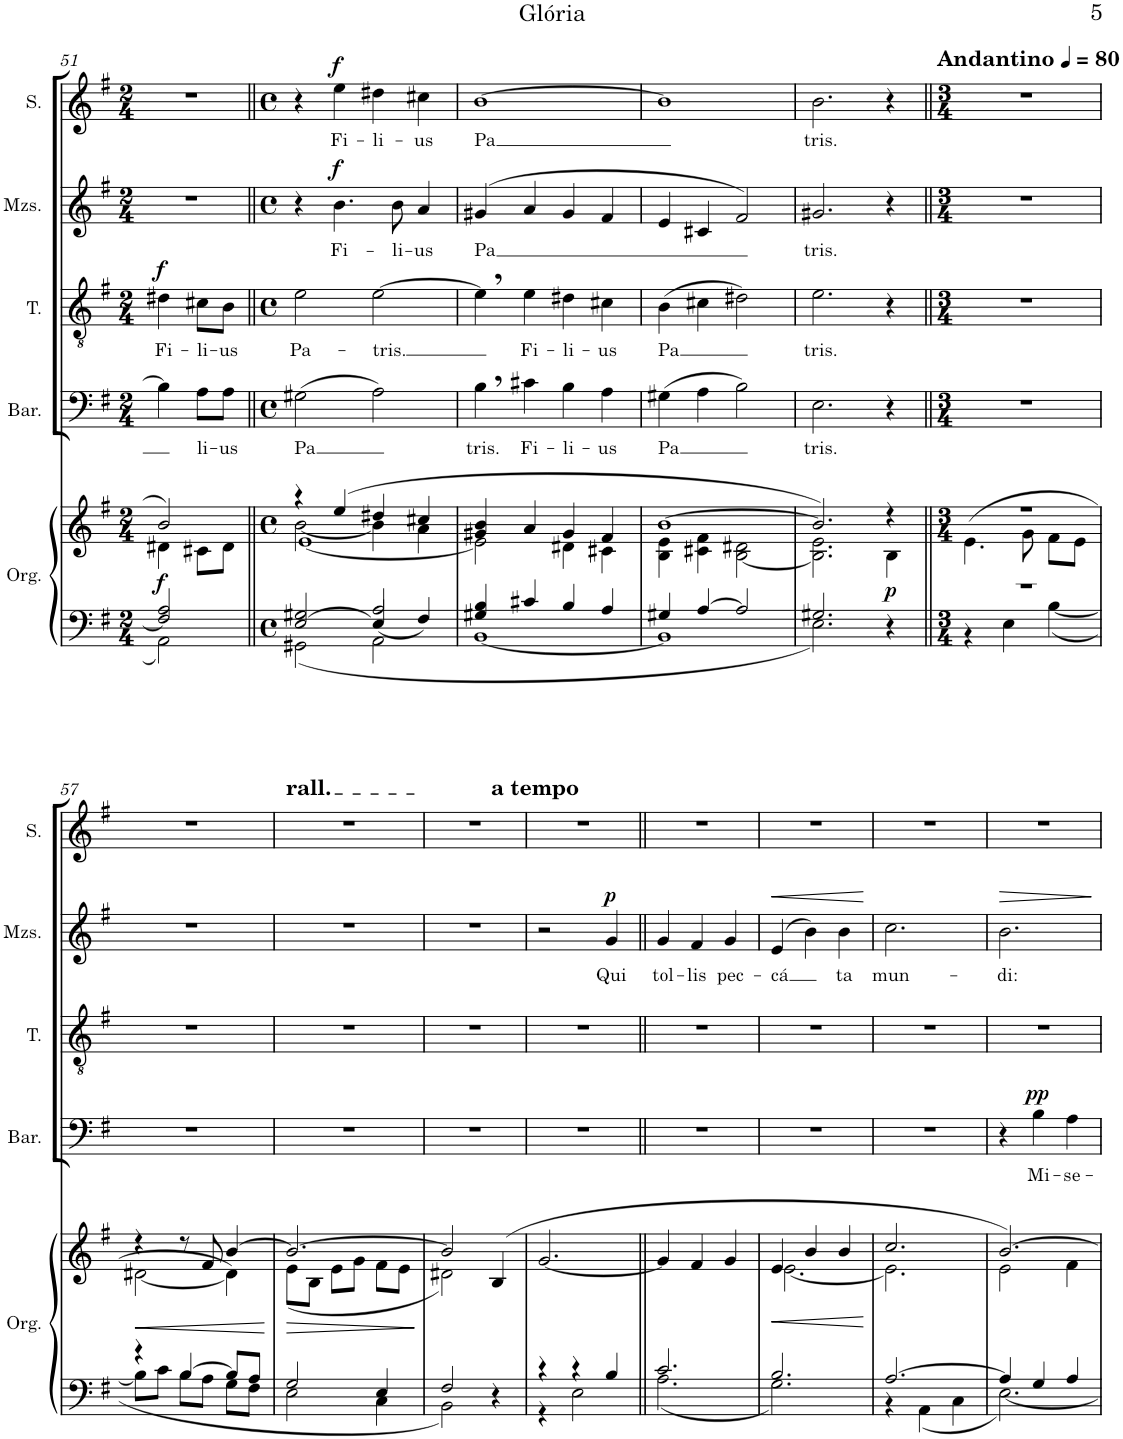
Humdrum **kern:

**kern	**kern	**dynam	**kern	**text	**dynam	**kern	**text	**dynam	**kern	**text	**dynam	**kern	**text	**dynam
*part5	*part5	*part5	*part4	*part4	*part4	*part3	*part3	*part3	*part2	*part2	*part2	*part1	*part1	*part1
*staff6	*staff5	*staff5/6	*staff4	*staff4	*staff4	*staff3	*staff3	*staff3	*staff2	*staff2	*staff2	*staff1	*staff1	*staff1
*I"Órgano	*	*	*I"Barítono	*	*	*I"Tenor	*	*	*I"Mezzosoprano	*	*	*I"Soprano	*	*
*	*	*	*I'Bar.	*	*	*I'T.	*	*	*I'Mzs.	*	*	*I'S.	*	*
!!LO:PB:g=z
*clefF4	*clefG2	*	*clefF4	*	*	*clefGv2	*	*	*clefG2	*	*	*clefG2	*	*
*k[f#]	*k[f#]	*	*k[f#]	*	*	*k[f#]	*	*	*k[f#]	*	*	*k[f#]	*	*
*M2/4	*M2/4	*	*M2/4	*	*	*M2/4	*	*	*M2/4	*	*	*M2/4	*	*
=51	=51	=51	=51	=51	=51	=51	=51	=51	=51	=51	=51	=51	=51	=51
*^	*^	*	*	*	*	*	*	*	*	*	*	*	*	*
!	!	!	!	!LO:DY:b	!	!	!	!	!LO:LY:b	!LO:DY:a	!	!	!	!	!	!
2F#/] 2A/	2AA\	2b/	4d#X\	f	4B\]	.	.	4d#X\	Fi-	f	2r	.	.	2r	.	.
!	!	!	!	!	!	!LO:LY:b	!	!	!LO:LY:b	!	!	!	!	!	!	!
.	.	.	8c#X\L	.	8A\L	li-	.	8c#X\L	-li-	.	.	.	.	.	.	.
!	!	!	!	!	!	!LO:LY:b	!	!	!LO:LY:b	!	!	!	!	!	!	!
.	.	.	8d#\J	.	8A\J	-us	.	8B\J	-us	.	.	.	.	.	.	.
*v	*v	*	*	*	*	*	*	*	*	*	*	*	*	*	*	*
*	*v	*v	*	*	*	*	*	*	*	*	*	*	*	*	*
=52||	=52||	=52||	=52||	=52||	=52||	=52||	=52||	=52||	=52||	=52||	=52||	=52||	=52||	=52||
*M4/4	*M4/4	*	*M4/4	*	*	*M4/4	*	*	*M4/4	*	*	*M4/4	*	*
*met(c)	*met(c)	*	*met(c)	*	*	*met(c)	*	*	*met(c)	*	*	*met(c)	*	*
*^	*^	*	*	*	*	*	*	*	*	*	*	*	*	*
*	*^	*	*^	*	*	*	*	*	*	*	*	*	*	*	*	*
!	!	!	!	!	!	!	!	!LO:LY:b	!	!	!LO:LY:b	!	!	!	!	!	!	!
[2E/ 2G#X/	2GG#X\	2ryy	4r	[2b\	[<1e	.	(2G#X\	Pa	.	2e\	Pa-	.	4r	.	.	4r	.	.
!	!	!	!	!	!	!	!	!	!	!	!	!	!	!LO:LY:b	!LO:DY:a	!	!LO:LY:b	!LO:DY:a
.	.	.	(4ee/	.	.	.	.	.	.	.	.	.	4.b\	Fi-	f	4ee\	Fi-	f
!	!	!	!	!	!	!	!	!	!	!	!LO:LY:b	!	!	!	!	!	!LO:LY:b	!
2A/	2AA\	4E/]	4dd#X/	4b\]	.	.	2A\)	.	.	[2e\	-tris.	.	.	.	.	4dd#X\	-li-	.
!	!	!	!	!	!	!	!	!	!	!	!	!	!	!LO:LY:b	!	!	!	!
.	.	.	.	.	.	.	.	.	.	.	.	.	8b\	-li-	.	.	.	.
!	!	!	!	!	!	!	!	!	!	!	!	!	!	!LO:LY:b	!	!	!LO:LY:b	!
.	.	4F#/	4cc#X/	4a\	.	.	.	.	.	.	.	.	4a/	-us	.	4cc#X\	-us	.
*	*	*	*	*v	*v	*	*	*	*	*	*	*	*	*	*	*	*	*
=53	=53	=53	=53	=53	=53	=53	=53	=53	=53	=53	=53	=53	=53	=53	=53	=53	=53
!	!	!	!	!	!	!	!LO:LY:b	!	!	!	!	!	!LO:LY:b	!	!	!LO:LY:b	!
*	*v	*v	*	*	*	*	*	*	*	*	*	*	*	*	*	*	*
4G#X/ 4B/	[1BB	4g#X/ 4b/	2e\]	.	4B,\	tris.	.	4e,\]	.	.	(>4g#X/	Pa	.	[1b	Pa	.
!	!	!	!	!	!	!LO:LY:b	!	!	!LO:LY:b	!	!	!	!	!	!	!
4c#X/	.	4a/	.	.	4c#X\	Fi-	.	4e\	Fi-	.	4a/	.	.	.	.	.
!	!	!	!	!	!	!LO:LY:b	!	!	!LO:LY:b	!	!	!	!	!	!	!
4B/	.	4g#/	4d#X\	.	4B\	-li-	.	4d#X\	-li-	.	4g#/	.	.	.	.	.
!	!	!	!	!	!	!LO:LY:b	!	!	!LO:LY:b	!	!	!	!	!	!	!
4A/	.	4f#/	4c#X\	.	4A\	-us	.	4c#X\	-us	.	4f#/	.	.	.	.	.
=54	=54	=54	=54	=54	=54	=54	=54	=54	=54	=54	=54	=54	=54	=54	=54	=54
!	!	!	!	!	!	!LO:LY:b	!	!	!LO:LY:b	!	!	!	!	!	!	!
4G#X/	1BB]	[1b	4B\ 4e\	.	(4G#X\	Pa	.	(4B\	Pa	.	4e/	.	.	1b]	.	.
[4A/	.	.	4c#X\ 4f#\	.	4A\	.	.	4c#X\	.	.	4c#X/	.	.	.	.	.
2A/]	.	.	[2B\ 2d#X\	.	2B\)	.	.	2d#X\)	.	.	2f#/)	.	.	.	.	.
=55	=55	=55	=55	=55	=55	=55	=55	=55	=55	=55	=55	=55	=55	=55	=55	=55
!	!	!	!	!	!	!LO:LY:b	!	!	!LO:LY:b	!	!	!LO:LY:b	!	!	!LO:LY:b	!
2.G#X/	2.E\	2.b/])	2.B\] 2.e\	.	2.E\	tris.	.	2.e\	tris.	.	2.g#X/	tris.	.	2.b\	tris.	.
!	!	!	!	!LO:DY:b	!	!	!	!	!	!	!	!	!	!	!	!
4r	4ryy	4r	4B\	p	4r	.	.	4r	.	.	4r	.	.	4r	.	.
=56||	=56||	=56||	=56||	=56||	=56||	=56||	=56||	=56||	=56||	=56||	=56||	=56||	=56||	=56||	=56||	=56||
*M3/4	*	*M3/4	*	*	*M3/4	*	*	*M3/4	*	*	*M3/4	*	*	*M3/4	*	*
*	*	*	*	*	*	*	*	*	*	*	*	*	*	*MM80	*	*
!	!	!	!	!	!	!	!	!	!	!	!	!	!	!LO:TX:a:B:t=Andantino	!	!
2.r	4r	2.r	(>4.e\	.	2.r	.	.	2.r	.	.	2.r	.	.	2.r	.	.
.	4E\	.	.	.	.	.	.	.	.	.	.	.	.	.	.	.
.	.	.	8g\	.	.	.	.	.	.	.	.	.	.	.	.	.
.	[4B\	.	8f#\L	.	.	.	.	.	.	.	.	.	.	.	.	.
.	.	.	8e\J	.	.	.	.	.	.	.	.	.	.	.	.	.
!!LO:LB:g=z
=57	=57	=57	=57	=57	=57	=57	=57	=57	=57	=57	=57	=57	=57	=57	=57	=57
!	!	!	!	!LO:HP:b	!	!	!	!	!	!	!	!	!	!	!	!
4r	8B\L]	4r	[2d#X\	<	2.r	.	.	2.r	.	.	2.r	.	.	2.r	.	.
.	8c\J	.	.	.	.	.	.	.	.	.	.	.	.	.	.	.
[4B/	8B\L	8r	.	.	.	.	.	.	.	.	.	.	.	.	.	.
.	8A\J	8f#/	.	.	.	.	.	.	.	.	.	.	.	.	.	.
8B/L]	8G\L	[4b/	4d#\])	.	.	.	.	.	.	.	.	.	.	.	.	.
8A/J	8F#\J	.	.	.	.	.	.	.	.	.	.	.	.	.	.	.
*v	*v	*	*	*	*	*	*	*	*	*	*	*	*	*	*	*
*	*v	*v	*	*	*	*	*	*	*	*	*	*	*	*	*
.	.	[	.	.	.	.	.	.	.	.	.	.	.	.
=58	=58	=58	=58	=58	=58	=58	=58	=58	=58	=58	=58	=58	=58	=58
*^	*	*	*	*	*	*	*	*	*	*	*	*	*	*
!	!	!	!	!	!	!	!	!	!	!	!	!	!LO:TX:a:t=rall.	!	!
!	!	!	!LO:HP:b	!	!	!	!	!	!	!	!	!	!	!	!
*	*	*^	*	*	*	*	*	*	*	*	*	*	*	*	*
2G/	2E\	2.b/_	(8e\L	>	2.r	.	.	2.r	.	.	2.r	.	.	2.r	.	.
.	.	.	8B\J	.	.	.	.	.	.	.	.	.	.	.	.	.
.	.	.	8e\L	.	.	.	.	.	.	.	.	.	.	.	.	.
.	.	.	8g\J	.	.	.	.	.	.	.	.	.	.	.	.	.
4E/	4C\	.	8f#\L	.	.	.	.	.	.	.	.	.	.	.	.	.
.	.	.	8e\J	.	.	.	.	.	.	.	.	.	.	.	.	.
*v	*v	*	*	*	*	*	*	*	*	*	*	*	*	*	*	*
*	*v	*v	*	*	*	*	*	*	*	*	*	*	*	*	*
.	.	]	.	.	.	.	.	.	.	.	.	.	.	.
=59	=59	=59	=59	=59	=59	=59	=59	=59	=59	=59	=59	=59	=59	=59
*^	*^	*	*	*	*	*	*	*	*	*	*	*^	*	*
2F#/	2BB\	2b/]	2d#X\)	.	2.r	.	.	2.r	.	.	2.r	.	.	2.r	2ryy	.	.
!	!	!	!	!	!	!	!	!	!	!	!	!	!	!	!LO:TX:a:B:t=a tempo	!	!
4r	4ryy	(4B/	4ryy	.	.	.	.	.	.	.	.	.	.	.	4ryy	.	.
*	*	*v	*v	*	*	*	*	*	*	*	*	*	*	*v	*v	*	*
=60	=60	=60	=60	=60	=60	=60	=60	=60	=60	=60	=60	=60	=60	=60	=60
4r	4r	[2.g/	.	2.r	.	.	2.r	.	.	2r	.	.	2.r	.	.
4r	2E\	.	.	.	.	.	.	.	.	.	.	.	.	.	.
!	!	!	!	!	!	!	!	!	!	!	!LO:LY:b	!LO:DY:a	!	!	!
4B/	.	.	.	.	.	.	.	.	.	4g/	Qui	p	.	.	.
=61||	=61||	=61||	=61||	=61||	=61||	=61||	=61||	=61||	=61||	=61||	=61||	=61||	=61||	=61||	=61||
!	!	!	!	!	!	!	!	!	!	!	!LO:LY:b	!	!	!	!
2.c/	2.A\	4g/]	.	2.r	.	.	2.r	.	.	4g/	tol-	.	2.r	.	.
!	!	!	!	!	!	!	!	!	!	!	!LO:LY:b	!	!	!	!
.	.	4f#/	.	.	.	.	.	.	.	4f#/	-lis	.	.	.	.
!	!	!	!	!	!	!	!	!	!	!	!LO:LY:b	!	!	!	!
.	.	4g/	.	.	.	.	.	.	.	4g/	pec-	.	.	.	.
=62	=62	=62	=62	=62	=62	=62	=62	=62	=62	=62	=62	=62	=62	=62	=62
!	!	!	!LO:HP:b	!	!	!	!	!	!	!	!LO:LY:b	!LO:HP:b	!	!	!
*	*	*^	*	*	*	*	*	*	*	*	*	*	*	*	*
2.B/	2.G\	4e/	[2.e\	<	2.r	.	.	2.r	.	.	(4e/	-cá	<	2.r	.	.
.	.	4b/	.	.	.	.	.	.	.	.	4b\)	.	.	.	.	.
!	!	!	!	!	!	!	!	!	!	!	!	!LO:LY:b	!	!	!	!
.	.	4b/	.	.	.	.	.	.	.	.	4b\	ta	.	.	.	.
*v	*v	*	*	*	*	*	*	*	*	*	*	*	*	*	*	*
*	*v	*v	*	*	*	*	*	*	*	*	*	*	*	*	*
.	.	[	.	.	.	.	.	.	.	.	[	.	.	.
=63	=63	=63	=63	=63	=63	=63	=63	=63	=63	=63	=63	=63	=63	=63
*^	*^	*	*	*	*	*	*	*	*	*	*	*	*	*
!	!	!	!	!	!	!	!	!	!	!	!	!LO:LY:b	!	!	!	!
[2.A/	4r	2.cc/	2.e\]	.	2.r	.	.	2.r	.	.	2.cc\	mun-	.	2.r	.	.
.	4AA\	.	.	.	.	.	.	.	.	.	.	.	.	.	.	.
.	4C\	.	.	.	.	.	.	.	.	.	.	.	.	.	.	.
=64	=64	=64	=64	=64	=64	=64	=64	=64	=64	=64	=64	=64	=64	=64	=64	=64
!	!	!	!	!	!	!	!	!	!	!	!	!LO:LY:b	!LO:HP:b	!	!	!
4A/]	[2.E\	[2.b/)	2e\	.	4r	.	.	2.r	.	.	2.b\	-di:	>	2.r	.	.
!	!	!	!	!	!	!LO:LY:b	!LO:DY:a	!	!	!	!	!	!	!	!	!
4G/	.	.	.	.	4B\	Mi-	pp	.	.	.	.	.	.	.	.	.
!	!	!	!	!	!	!LO:LY:b	!	!	!	!	!	!	!	!	!	!
4A/	.	.	4f#\	.	4A\	-se-	.	.	.	.	.	.	.	.	.	.
*v	*v	*	*	*	*	*	*	*	*	*	*	*	*	*	*	*
*	*v	*v	*	*	*	*	*	*	*	*	*	*	*	*	*
.	.	.	.	.	.	.	.	.	.	.	]	.	.	.
=	=	=	=	=	=	=	=	=	=	=	=	=	=	=
*-	*-	*-	*-	*-	*-	*-	*-	*-	*-	*-	*-	*-	*-	*-
